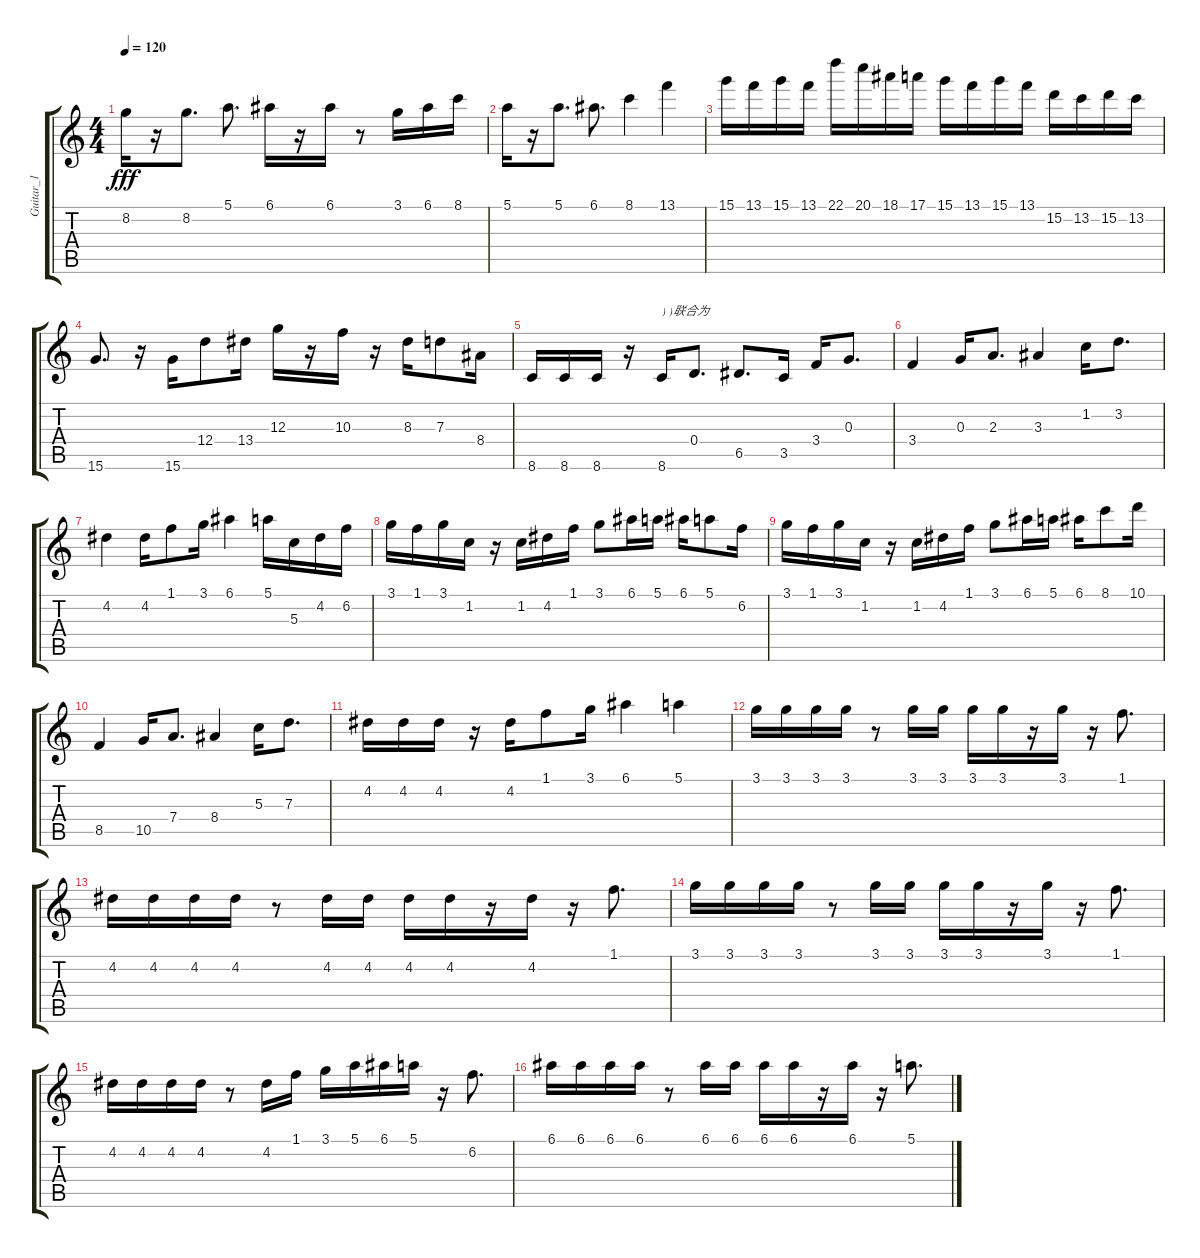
\track ("Guitar_1" "Guitar_1") {instrument overdrivenguitar}
\staff {score tabs}
\tuning (E4 B3 G3 D3 A2 E2) {hide}
\ts (4 4)
\tempo 120
\clef g2
\ks c
8.2.16{dy fff} r.16 8.2.8{d} 5.1.8{d} 6.1.16 r.16 6.1.16 r.8 3.1.16 6.1.16 8.1.16 |
5.1.16 r.16 5.1.8{d} 6.1.8{d} 8.1.4 13.1.4 |
15.1.16 13.1.16 15.1.16 13.1.16 22.1.16 20.1.16 18.1.16 17.1.16 15.1.16 13.1.16 15.1.16 13.1.16 15.2.16 13.2.16 15.2.16 13.2.16 |
15.6.8{d} r.16 15.6.16 12.4.8 13.4.16 12.3.16 r.16 10.3.16 r.16 8.3.16 7.3.8 8.4.16 |
8.6.16 8.6.16 8.6.16 r.16 8.6.16{txt ") )联合为"} 0.4.8{d} 6.5.8{d} 3.5.16 3.4.16 0.3.8{d} |
3.4.4 0.3.16 2.3.8{d} 3.3.4 1.2.16 3.2.8{d} |
4.2.4 4.2.16 1.1.8 3.1.16 6.1.4 5.1.16 5.3.16 4.2.16 6.2.16 |
3.1.16{txt " "} 1.1.16 3.1.16 1.2.16 r.16 1.2.16 4.2.16 1.1.16 3.1.8 6.1.16 5.1.16 6.1.16 5.1.8 6.2.16 |
3.1.16 1.1.16 3.1.16 1.2.16 r.16 1.2.16 4.2.16 1.1.16 3.1.8 6.1.16 5.1.16 6.1.16 8.1.8 10.1.16 |
8.5.4 10.5.16 7.4.8{d} 8.4.4 5.3.16 7.3.8{d} |
4.2.16 4.2.16 4.2.16 r.16 4.2.16 1.1.8 3.1.16 6.1.4 5.1.4 |
3.1.16 3.1.16 3.1.16 3.1.16 r.8 3.1.16 3.1.16 3.1.16 3.1.16 r.16 3.1.16 r.16 1.1.8{d} |
4.2.16 4.2.16 4.2.16 4.2.16 r.8 4.2.16 4.2.16 4.2.16 4.2.16 r.16 4.2.16 r.16 1.1.8{d} |
3.1.16 3.1.16 3.1.16 3.1.16 r.8 3.1.16 3.1.16 3.1.16 3.1.16 r.16 3.1.16 r.16 1.1.8{d} |
4.2.16 4.2.16 4.2.16 4.2.16 r.8 4.2.16 1.1.16 3.1.16 5.1.16 6.1.16 5.1.16 r.16 6.2.8{d} |
6.1.16 6.1.16 6.1.16 6.1.16 r.8 6.1.16 6.1.16 6.1.16 6.1.16 r.16 6.1.16 r.16 5.1.8{d}
